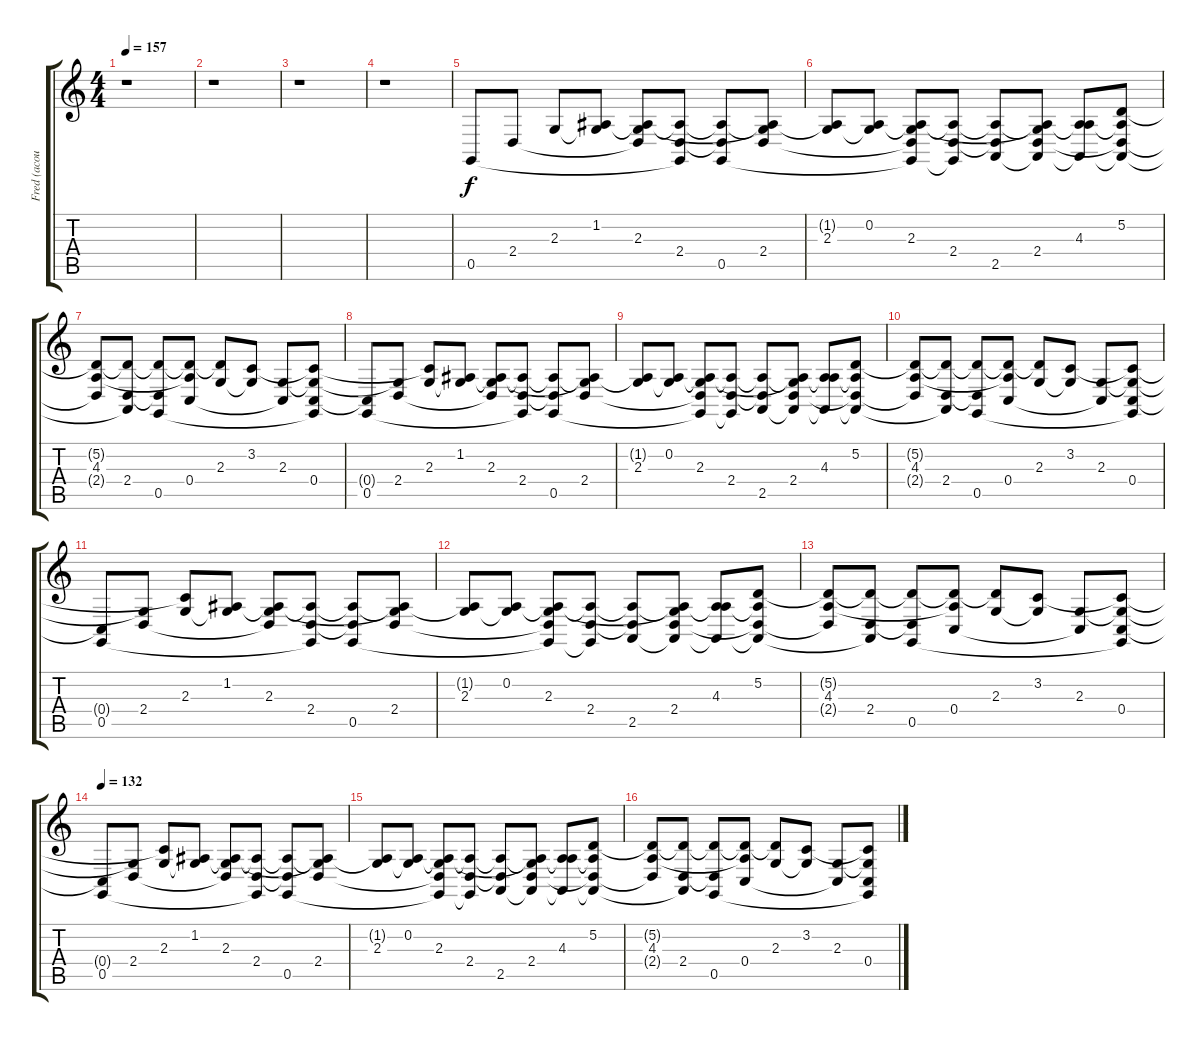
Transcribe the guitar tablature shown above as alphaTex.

\track ("Fred (acoustic)" "Fred (acou") {instrument clarinet}
\staff {score tabs}
\tuning (D4 A3 F3 C3 G2 D2) {hide}
\ts (4 4)
\tempo 157
\clef g2
\ks c
r.1{dy f} |
r.1 |
r.1 |
r.1 |
0.5.8 2.4.8 2.3.8 (1.2 2.3{t}).8 (1.2{t} 2.3 2.4{t}).8 (1.2{t} 2.4 0.5{t}).8 (1.2{t} 2.4{t} 0.5).8 (1.2{t} 2.3{t} 2.4).8 |
(1.2{t} 2.3).8 (0.2 2.3{t}).8 (0.2{t} 2.3 2.4{t} 0.5{t}).8 (0.2{t} 2.4 0.5{t}).8 (0.2{t} 2.4{t} 2.5).8 (0.2{t} 2.3{t} 2.4 2.5{t}).8 (0.2{t} 4.3 2.5{t}).8 (5.2 4.3{t} 2.4{t} 2.5{t}).8 |
(5.2{t} 4.3 2.4{t}).8 (5.2{t} 2.4 2.5{t}).8 (5.2{t} 2.4{t} 0.5).8 (5.2{t} 4.3{t} 0.4).8 (5.2{t} 2.3).8 (3.2 2.3{t}).8 (2.3 0.4{t}).8 (3.2{t} 2.3{t} 0.4 0.5{t}).8 |
(0.4{t} 0.5).8 (2.3{t} 2.4).8 (3.2{t} 2.3).8 (1.2 2.3{t}).8 (1.2{t} 2.3 2.4{t}).8 (1.2{t} 2.4 0.5{t}).8 (1.2{t} 2.4{t} 0.5).8 (1.2{t} 2.3{t} 2.4).8 |
(1.2{t} 2.3).8 (0.2 2.3{t}).8 (0.2{t} 2.3 2.4{t} 0.5{t}).8 (0.2{t} 2.4 0.5{t}).8 (0.2{t} 2.4{t} 2.5).8 (0.2{t} 2.3{t} 2.4 2.5{t}).8 (0.2{t} 4.3 2.5{t}).8 (5.2 4.3{t} 2.4{t} 2.5{t}).8 |
(5.2{t} 4.3 2.4{t}).8 (5.2{t} 2.4 2.5{t}).8 (5.2{t} 2.4{t} 0.5).8 (5.2{t} 4.3{t} 0.4).8 (5.2{t} 2.3).8 (3.2 2.3{t}).8 (2.3 0.4{t}).8 (3.2{t} 2.3{t} 0.4 0.5{t}).8 |
(0.4{t} 0.5).8 (2.3{t} 2.4).8 (3.2{t} 2.3).8 (1.2 2.3{t}).8 (1.2{t} 2.3 2.4{t}).8 (1.2{t} 2.4 0.5{t}).8 (1.2{t} 2.4{t} 0.5).8 (1.2{t} 2.3{t} 2.4).8 |
(1.2{t} 2.3).8 (0.2 2.3{t}).8 (0.2{t} 2.3 2.4{t} 0.5{t}).8 (0.2{t} 2.4 0.5{t}).8 (0.2{t} 2.4{t} 2.5).8 (0.2{t} 2.3{t} 2.4 2.5{t}).8 (0.2{t} 4.3 2.5{t}).8 (5.2 4.3{t} 2.4{t} 2.5{t}).8 |
(5.2{t} 4.3 2.4{t}).8 (5.2{t} 2.4 2.5{t}).8 (5.2{t} 2.4{t} 0.5).8 (5.2{t} 4.3{t} 0.4).8 (5.2{t} 2.3).8 (3.2 2.3{t}).8 (2.3 0.4{t}).8 (3.2{t} 2.3{t} 0.4 0.5{t}).8 |
\tempo 132
(0.4{t} 0.5).8 (2.3{t} 2.4).8 (3.2{t} 2.3).8 (1.2 2.3{t}).8 (1.2{t} 2.3 2.4{t}).8 (1.2{t} 2.4 0.5{t}).8 (1.2{t} 2.4{t} 0.5).8 (1.2{t} 2.3{t} 2.4).8 |
(1.2{t} 2.3).8 (0.2 2.3{t}).8 (0.2{t} 2.3 2.4{t} 0.5{t}).8 (0.2{t} 2.4 0.5{t}).8 (0.2{t} 2.4{t} 2.5).8 (0.2{t} 2.3{t} 2.4 2.5{t}).8 (0.2{t} 4.3 2.5{t}).8 (5.2 4.3{t} 2.4{t} 2.5{t}).8 |
(5.2{t} 4.3 2.4{t}).8 (5.2{t} 2.4 2.5{t}).8 (5.2{t} 2.4{t} 0.5).8 (5.2{t} 4.3{t} 0.4).8 (5.2{t} 2.3).8 (3.2 2.3{t}).8 (2.3 0.4{t}).8 (3.2{t} 2.3{t} 0.4 0.5{t}).8
